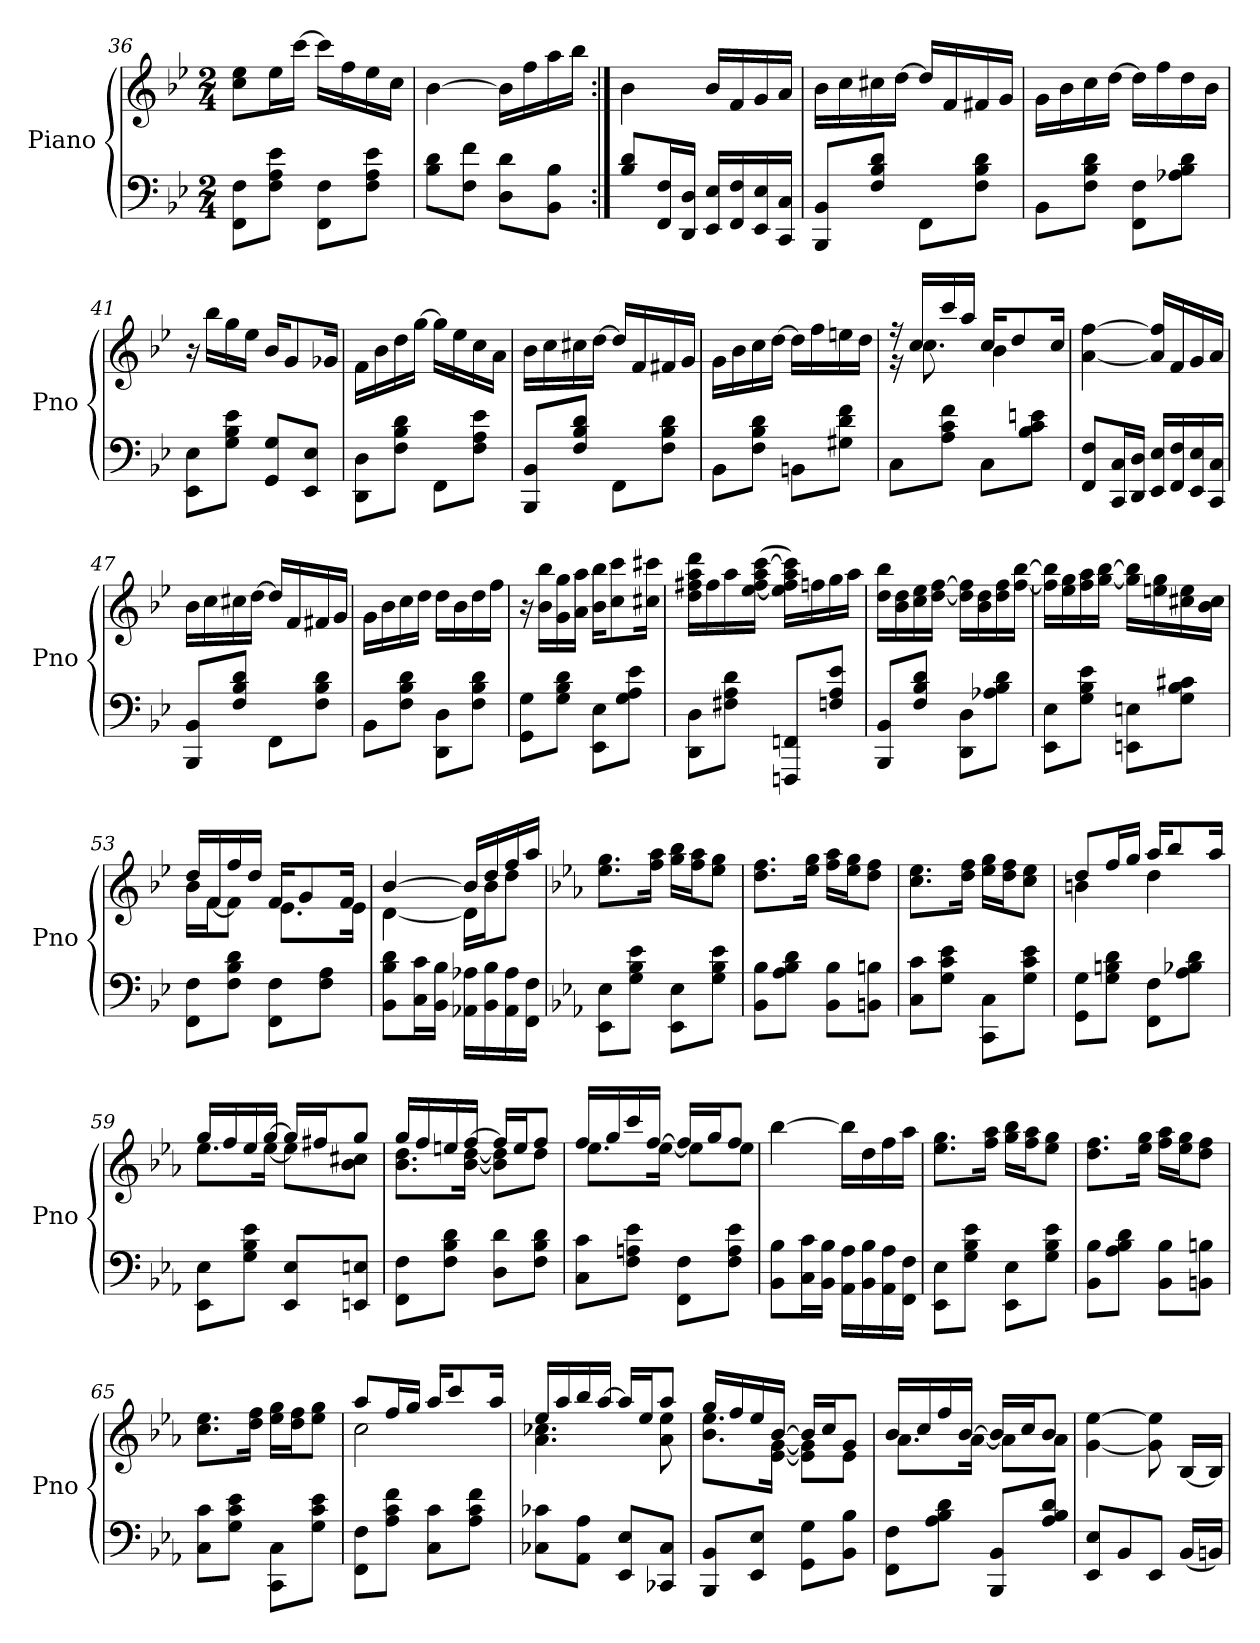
**kern	**kern
*part1	*part1
*staff2	*staff1
*I"Piano	*
*I'Pno	*
*clefF4	*clefG2
*k[b-e-]	*k[b-e-]
*M2/4	*M2/4
=36	=36
8FF\ 8F\L	8cc\ 8ee-\L
8F\ 8A\ 8e-\J	16ee-\L
.	[16ccc\JJ
8FF\ 8F\L	16ccc\LL]
.	16ff\
8F\ 8A\ 8e-\J	16ee-\
.	16cc\JJ
=37	=37
8B-\ 8d\L	[4b-\
8F\ 8f\J	.
8D\ 8d\L	16b-\LL]
.	16ff\
8BB-\ 8B-\J	16aa\
.	16bb-\JJ
=38:|!	=38:|!
8B-/ 8d/L	4b-\
16FF/ 16F/L	.
16DD/ 16D/JJ	.
16EE-/ 16E-/LL	16b-/LL
16FF/ 16F/	16f/
16EE-/ 16E-/	16g/
16CC/ 16C/JJ	16a/JJ
=39	=39
8BBB-/ 8BB-/L	16b-\LL
.	16cc\
8F/ 8B-/ 8d/J	16cc#X\
.	[16dd\JJ
8FF\L	16dd/LL]
.	16f/
8F\ 8B-\ 8d\J	16f#X/
.	16g/JJ
=40	=40
8BB-\L	16g\LL
.	16b-\
8F\ 8B-\ 8d\J	16cc\
.	[16dd\JJ
8FF\ 8F\L	16dd\LL]
.	16ff\
8A-X\ 8B-\ 8d\J	16dd\
.	16b-\JJ
=41	=41
8EE-\ 8E-\L	16r
.	16bb-\LL
8G\ 8B-\ 8e-\J	16gg\
.	16ee-\JJ
8GG/ 8G/L	16b-/KL
.	8g/
8EE-/ 8E-/J	.
.	16g-X/Jk
=42	=42
8DD\ 8D\L	16f\LL
.	16b-\
8F\ 8B-\ 8d\J	16dd\
.	[16gg\JJ
8FF\L	16gg\LL]
.	16ee-\
8F\ 8A\ 8e-\J	16cc\
.	16a\JJ
=43	=43
8BBB-/ 8BB-/L	16b-\LL
.	16cc\
8F/ 8B-/ 8d/J	16cc#X\
.	[16dd\JJ
8FF\L	16dd/LL]
.	16f/
8F\ 8B-\ 8d\J	16f#X/
.	16g/JJ
=44	=44
8BB-\L	16g\LL
.	16b-\
8F\ 8B-\ 8d\J	16cc\
.	[16dd\JJ
8BBn\L	16dd\LL]
.	16ff\
8G#X\ 8d\ 8f\J	16een\
.	16dd\JJ
=45	=45
*	*^
8C\L	16r	16r
.	16cc/LL	8.cc\
8A\ 8c\ 8f\J	16ccc/	.
.	16aa/JJ	.
8C\L	16cc/KL	4b-\
.	8dd/	.
8B-\ 8c\ 8en\J	.	.
.	16cc/Jk	.
*	*v	*v
=46	=46
8FF/ 8F/L	[4a\ [4ff\
16CC/ 16C/L	.
16DD/ 16D/JJ	.
16EE-/ 16E-/LL	16a]/ 16ff]/LL
16FF/ 16F/	16f/
16EE-/ 16E-/	16g/
16CC/ 16C/JJ	16a/JJ
=47	=47
8BBB-/ 8BB-/L	16b-\LL
.	16cc\
8F/ 8B-/ 8d/J	16cc#X\
.	[16dd\JJ
8FF\L	16dd/LL]
.	16f/
8F\ 8B-\ 8d\J	16f#X/
.	16g/JJ
=48	=48
8BB-\L	16g\LL
.	16b-\
8F\ 8B-\ 8d\J	16cc\
.	16dd\JJ
8DD\ 8D\L	16dd\LL
.	16b-\
8F\ 8B-\ 8d\J	16dd\
.	16ff\JJ
=49	=49
8GG\ 8G\L	16r
.	16b-\ 16bb-\LL
8G\ 8B-\ 8d\J	16g\ 16gg\
.	16a\ 16aa\JJ
8EE-\ 8E-\L	16b-\ 16bb-\KL
.	8cc\ 8ccc\
8G\ 8A\ 8e-\J	.
.	16cc#X\ 16ccc#X\Jk
=50	=50
8DD\ 8D\L	16dd\ 16ff#X\ 16aa\ 16ddd\LL
.	16ff#\
8F#X\ 8A\ 8d\J	16aa\
.	([16ee-\ 16ff#\ 16aa\ [16ccc\JJ
8FFFn/ 8FFn/L	16ee-]\ 16ff#\ 16aa\ 16ccc]\LL)
.	16ffn\
8Fn/ 8A/ 8e-/J	16gg\
.	16aa\JJ
=51	=51
8BBB-/ 8BB-/L	16dd\ 16bb-\LL
.	16b-\ 16dd\
8F/ 8B-/ 8d/J	16cc\ 16ee-\
.	[16dd\ [16ff\JJ
8DD\ 8D\L	16dd]\ 16ff]\LL
.	16b-\ 16dd\
8A-X\ 8B-\ 8d\J	16dd\ 16ff\
.	[16ff\ [16bb-\JJ
=52	=52
8EE-\ 8E-\L	16ff]\ 16bb-]\LL
.	16ee-\ 16gg\
8G\ 8B-\ 8e-\J	16ff\ 16aa\
.	[16gg\ [16bb-\JJ
8EEn\ 8En\L	16gg]\ 16bb-]\LL
.	16een\ 16gg\
8G\ 8B-\ 8c#X\J	16cc#X\ 16ee\
.	16b-\ 16cc#\JJ
=53	=53
*	*^
8FF\ 8F\L	16dd/LL	16b-\LL
.	16f/	[16f\J
8F\ 8B-\ 8d\J	16ff/	8f\J]
.	16dd/JJ	.
8FF\ 8F\L	16f/KL	8.e-\L
.	8g/	.
8F\ 8A\J	.	.
.	16f/Jk	16e-\Jk
=54	=54	=54
8BB-\ 8B-\ 8d\L	[4b-/	[4d\
16C\ 16c\L	.	.
16BB-\ 16B-\JJ	.	.
16AA-X\ 16A-X\LL	16b-/LL]	16d\LL]
16BB-\ 16B-\	16dd/	16b-\J
16AA-\ 16A-\	16ff/	8dd\J
16FF\ 16F\JJ	16aa/JJ	.
*	*v	*v
=55	=55
*k[b-e-a-]	*k[b-e-a-]
8EE-\ 8E-\L	8.ee-\ 8.gg\L
8G\ 8B-\ 8e-\J	.
.	16ff\ 16aa-\Jk
8EE-\ 8E-\L	16gg\ 16bb-\LL
.	16ff\ 16aa-\J
8G\ 8B-\ 8e-\J	8ee-\ 8gg\J
=56	=56
8BB-\ 8B-\L	8.dd\ 8.ff\L
8A-\ 8B-\ 8d\J	.
.	16ee-\ 16gg\Jk
8BB-\ 8B-\L	16ff\ 16aa-\LL
.	16ee-\ 16gg\J
8BBn\ 8Bn\J	8dd\ 8ff\J
=57	=57
8C\ 8c\L	8.cc\ 8.ee-\L
8G\ 8c\ 8e-\J	.
.	16dd\ 16ff\Jk
8CC\ 8C\L	16ee-\ 16gg\LL
.	16dd\ 16ff\J
8G\ 8c\ 8e-\J	8cc\ 8ee-\J
=58	=58
*	*^
8GG\ 8G\L	8dd/L	4bn\
8G\ 8Bn\ 8d\J	16ff/L	.
.	16gg/JJ	.
8FF\ 8F\L	16aa-/KL	4dd\
.	8bb-/	.
8A-\ 8B-X\ 8d\J	.	.
.	16aa-/Jk	.
=59	=59	=59
8EE-\ 8E-\L	16gg/LL	8.ee-\L
.	16ff/	.
8G\ 8B-\ 8e-\J	16ee-/	.
.	[16gg/JJ	[16ee-\Jk
8EE-/ 8E-/L	16gg/LL]	8ee-\L]
.	16ff#X/J	.
8EEn/ 8En/J	8gg/J	8b-\ 8cc#X\J
=60	=60	=60
8FF\ 8F\L	16gg/LL	8.b-\ 8.dd\L
.	16ff/	.
8F\ 8B-\ 8d\J	16een/	.
.	[16ff/JJ	[16b-\ [16dd\Jk
8D\ 8d\L	16ff/LL]	8b-]\ 8dd]\L
.	16ee/J	.
8F\ 8B-\ 8d\J	8ff/J	8dd\J
=61	=61	=61
8C\ 8c\L	16ff/LL	8.ee-\L
.	16gg/	.
8F\ 8An\ 8e-\J	16ccc/	.
.	[16ff/JJ	[16ee-\Jk
8FF\ 8F\L	16ff/LL]	8ee-\L]
.	16gg/J	.
8F\ 8A\ 8e-\J	8ff/J	8ee-\J
*	*v	*v
=62	=62
8BB-\ 8B-\L	[4bb-\
16C\ 16c\L	.
16BB-\ 16B-\JJ	.
16AA-\ 16A-\LL	16bb-\LL]
16BB-\ 16B-\	16dd\
16AA-\ 16A-\	16ff\
16FF\ 16F\JJ	16aa-\JJ
=63	=63
8EE-\ 8E-\L	8.ee-\ 8.gg\L
8G\ 8B-\ 8e-\J	.
.	16ff\ 16aa-\Jk
8EE-\ 8E-\L	16gg\ 16bb-\LL
.	16ff\ 16aa-\J
8G\ 8B-\ 8e-\J	8ee-\ 8gg\J
=64	=64
8BB-\ 8B-\L	8.dd\ 8.ff\L
8A-\ 8B-\ 8d\J	.
.	16ee-\ 16gg\Jk
8BB-\ 8B-\L	16ff\ 16aa-\LL
.	16ee-\ 16gg\J
8BBn\ 8Bn\J	8dd\ 8ff\J
=65	=65
8C\ 8c\L	8.cc\ 8.ee-\L
8G\ 8c\ 8e-\J	.
.	16dd\ 16ff\Jk
8CC\ 8C\L	16ee-\ 16gg\LL
.	16dd\ 16ff\J
8G\ 8c\ 8e-\J	8ee-\ 8gg\J
=66	=66
*	*^
8FF\ 8F\L	8aa-/L	2cc\
8A-\ 8c\ 8f\J	16ff/L	.
.	16gg/JJ	.
8C\ 8c\L	16aa-/KL	.
.	8ccc/	.
8A-\ 8c\ 8f\J	.	.
.	16aa-/Jk	.
=67	=67	=67
8C-X\ 8c-X\L	16ee-/LL	4.a-\ 4.cc-X\
.	16aa-/	.
8AA-\ 8A-\J	16bb-/	.
.	[16aa-/JJ	.
8EE-/ 8E-/L	16aa-/LL]	.
.	16ee-/J	.
8CC-X/ 8C-/J	8aa-/J	8a-\ 8ee-\
=68	=68	=68
8BBB-/ 8BB-/L	16gg/LL	8.b-\ 8.ee-\L
.	16ff/	.
8EE-/ 8E-/J	16ee-/	.
.	[16b-/JJ	[16e-\ [16g\Jk
8GG\ 8G\L	16b-/LL]	8e-]\ 8g]\L
.	16cc/J	.
8BB-\ 8B-\J	8g/J	8e-\J
=69	=69	=69
8FF\ 8F\L	16b-/LL	8.a-\L
.	16cc/	.
8A-\ 8B-\ 8d\J	16ff/	.
.	[16b-/JJ	[16a-\Jk
8BBB-/ 8BB-/L	16b-/LL]	8a-\L]
.	16cc/J	.
8A-/ 8B-/ 8d/J	8b-/J	8a-\J
*	*v	*v
=70	=70
8EE-/ 8E-/L	[4g\ [4ee-\
8BB-/	.
8EE-/J	8g]\ 8ee-]\
(16BB-/LL	[16B-/LL
16BBn/JJ)	16B-/JJ]
=	=
*-	*-
